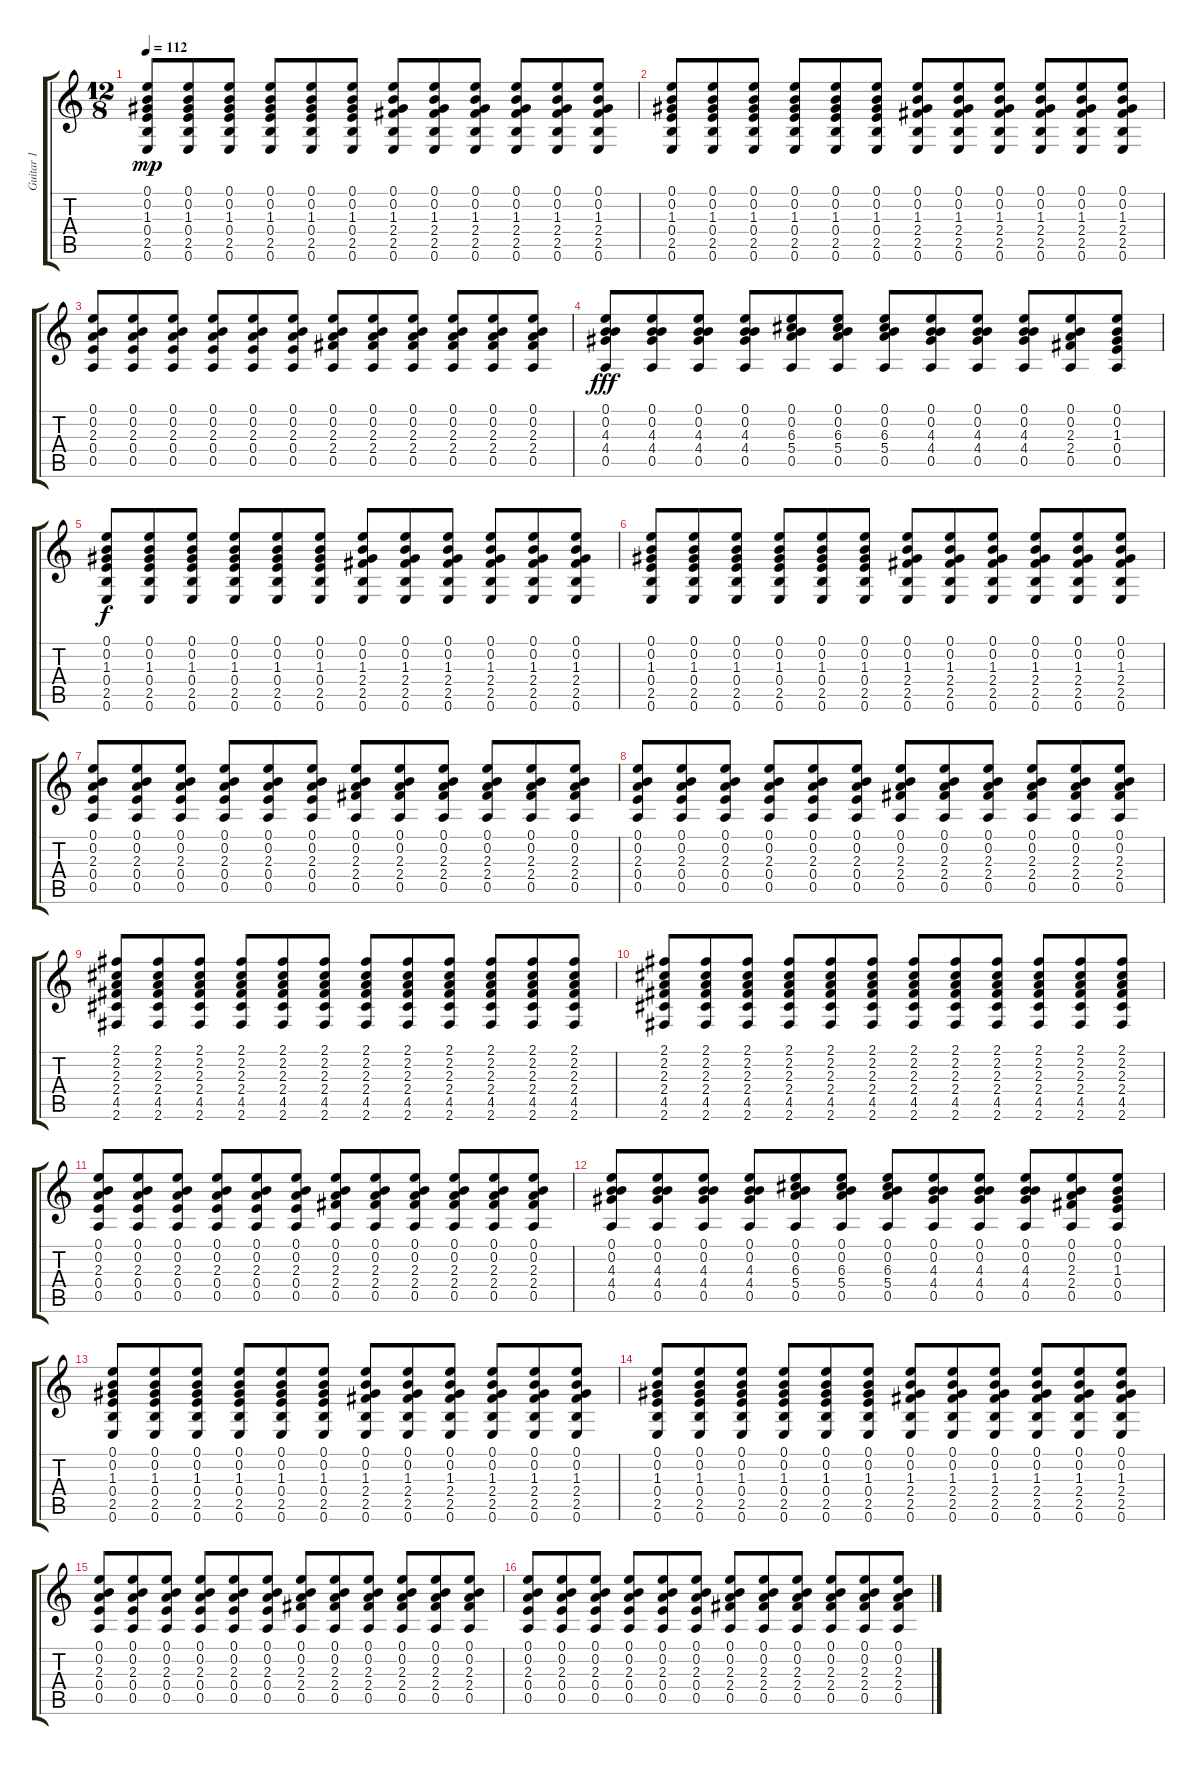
\track ("Guitar 1" "Guitar 1") {instrument acousticguitarnylon}
\staff {score tabs}
\tuning (E4 B3 G3 E3 A2 E2) {hide}
\ts (12 8)
\tempo 112
\clef g2
\ks c
(0.1 0.2 1.3 0.4 2.5 0.6).8{dy mp} (0.1 0.2 1.3 0.4 2.5 0.6).8 (0.1 0.2 1.3 0.4 2.5 0.6).8 (0.1 0.2 1.3 0.4 2.5 0.6).8 (0.1 0.2 1.3 0.4 2.5 0.6).8 (0.1 0.2 1.3 0.4 2.5 0.6).8 (0.1 0.2 1.3 2.4 2.5 0.6).8 (0.1 0.2 1.3 2.4 2.5 0.6).8 (0.1 0.2 1.3 2.4 2.5 0.6).8 (0.1 0.2 1.3 2.4 2.5 0.6).8 (0.1 0.2 1.3 2.4 2.5 0.6).8 (0.1 0.2 1.3 2.4 2.5 0.6).8 |
(0.1 0.2 1.3 0.4 2.5 0.6).8 (0.1 0.2 1.3 0.4 2.5 0.6).8 (0.1 0.2 1.3 0.4 2.5 0.6).8 (0.1 0.2 1.3 0.4 2.5 0.6).8 (0.1 0.2 1.3 0.4 2.5 0.6).8 (0.1 0.2 1.3 0.4 2.5 0.6).8 (0.1 0.2 1.3 2.4 2.5 0.6).8 (0.1 0.2 1.3 2.4 2.5 0.6).8 (0.1 0.2 1.3 2.4 2.5 0.6).8 (0.1 0.2 1.3 2.4 2.5 0.6).8 (0.1 0.2 1.3 2.4 2.5 0.6).8 (0.1 0.2 1.3 2.4 2.5 0.6).8 |
(0.1 0.2 2.3 0.4 0.5).8 (0.1 0.2 2.3 0.4 0.5).8 (0.1 0.2 2.3 0.4 0.5).8 (0.1 0.2 2.3 0.4 0.5).8 (0.1 0.2 2.3 0.4 0.5).8 (0.1 0.2 2.3 0.4 0.5).8 (0.1 0.2 2.3 2.4 0.5).8 (0.1 0.2 2.3 2.4 0.5).8 (0.1 0.2 2.3 2.4 0.5).8 (0.1 0.2 2.3 2.4 0.5).8 (0.1 0.2 2.3 2.4 0.5).8 (0.1 0.2 2.3 2.4 0.5).8 |
(0.1 0.2 4.3 4.4 0.5).8{dy fff} (0.1 0.2 4.3 4.4 0.5).8 (0.1 0.2 4.3 4.4 0.5).8 (0.1 0.2 4.3 4.4 0.5).8 (0.1 0.2 6.3 5.4 0.5).8 (0.1 0.2 6.3 5.4 0.5).8 (0.1 0.2 6.3 5.4 0.5).8 (0.1 0.2 4.3 4.4 0.5).8 (0.1 0.2 4.3 4.4 0.5).8 (0.1 0.2 4.3 4.4 0.5).8 (0.1 0.2 2.3 2.4 0.5).8 (0.1 0.2 1.3 0.4 0.5).8 |
(0.1 0.2 1.3 0.4 2.5 0.6).8{dy f} (0.1 0.2 1.3 0.4 2.5 0.6).8 (0.1 0.2 1.3 0.4 2.5 0.6).8 (0.1 0.2 1.3 0.4 2.5 0.6).8 (0.1 0.2 1.3 0.4 2.5 0.6).8 (0.1 0.2 1.3 0.4 2.5 0.6).8 (0.1 0.2 1.3 2.4 2.5 0.6).8 (0.1 0.2 1.3 2.4 2.5 0.6).8 (0.1 0.2 1.3 2.4 2.5 0.6).8 (0.1 0.2 1.3 2.4 2.5 0.6).8 (0.1 0.2 1.3 2.4 2.5 0.6).8 (0.1 0.2 1.3 2.4 2.5 0.6).8 |
(0.1 0.2 1.3 0.4 2.5 0.6).8 (0.1 0.2 1.3 0.4 2.5 0.6).8 (0.1 0.2 1.3 0.4 2.5 0.6).8 (0.1 0.2 1.3 0.4 2.5 0.6).8 (0.1 0.2 1.3 0.4 2.5 0.6).8 (0.1 0.2 1.3 0.4 2.5 0.6).8 (0.1 0.2 1.3 2.4 2.5 0.6).8 (0.1 0.2 1.3 2.4 2.5 0.6).8 (0.1 0.2 1.3 2.4 2.5 0.6).8 (0.1 0.2 1.3 2.4 2.5 0.6).8 (0.1 0.2 1.3 2.4 2.5 0.6).8 (0.1 0.2 1.3 2.4 2.5 0.6).8 |
(0.1 0.2 2.3 0.4 0.5).8 (0.1 0.2 2.3 0.4 0.5).8 (0.1 0.2 2.3 0.4 0.5).8 (0.1 0.2 2.3 0.4 0.5).8 (0.1 0.2 2.3 0.4 0.5).8 (0.1 0.2 2.3 0.4 0.5).8 (0.1 0.2 2.3 2.4 0.5).8 (0.1 0.2 2.3 2.4 0.5).8 (0.1 0.2 2.3 2.4 0.5).8 (0.1 0.2 2.3 2.4 0.5).8 (0.1 0.2 2.3 2.4 0.5).8 (0.1 0.2 2.3 2.4 0.5).8 |
(0.1 0.2 2.3 0.4 0.5).8 (0.1 0.2 2.3 0.4 0.5).8 (0.1 0.2 2.3 0.4 0.5).8 (0.1 0.2 2.3 0.4 0.5).8 (0.1 0.2 2.3 0.4 0.5).8 (0.1 0.2 2.3 0.4 0.5).8 (0.1 0.2 2.3 2.4 0.5).8 (0.1 0.2 2.3 2.4 0.5).8 (0.1 0.2 2.3 2.4 0.5).8 (0.1 0.2 2.3 2.4 0.5).8 (0.1 0.2 2.3 2.4 0.5).8 (0.1 0.2 2.3 2.4 0.5).8 |
(2.1 2.2 2.3 2.4 4.5 2.6).8 (2.1 2.2 2.3 2.4 4.5 2.6).8 (2.1 2.2 2.3 2.4 4.5 2.6).8 (2.1 2.2 2.3 2.4 4.5 2.6).8 (2.1 2.2 2.3 2.4 4.5 2.6).8 (2.1 2.2 2.3 2.4 4.5 2.6).8 (2.1 2.2 2.3 2.4 4.5 2.6).8 (2.1 2.2 2.3 2.4 4.5 2.6).8 (2.1 2.2 2.3 2.4 4.5 2.6).8 (2.1 2.2 2.3 2.4 4.5 2.6).8 (2.1 2.2 2.3 2.4 4.5 2.6).8 (2.1 2.2 2.3 2.4 4.5 2.6).8 |
(2.1 2.2 2.3 2.4 4.5 2.6).8 (2.1 2.2 2.3 2.4 4.5 2.6).8 (2.1 2.2 2.3 2.4 4.5 2.6).8 (2.1 2.2 2.3 2.4 4.5 2.6).8 (2.1 2.2 2.3 2.4 4.5 2.6).8 (2.1 2.2 2.3 2.4 4.5 2.6).8 (2.1 2.2 2.3 2.4 4.5 2.6).8 (2.1 2.2 2.3 2.4 4.5 2.6).8 (2.1 2.2 2.3 2.4 4.5 2.6).8 (2.1 2.2 2.3 2.4 4.5 2.6).8 (2.1 2.2 2.3 2.4 4.5 2.6).8 (2.1 2.2 2.3 2.4 4.5 2.6).8 |
(0.1 0.2 2.3 0.4 0.5).8 (0.1 0.2 2.3 0.4 0.5).8 (0.1 0.2 2.3 0.4 0.5).8 (0.1 0.2 2.3 0.4 0.5).8 (0.1 0.2 2.3 0.4 0.5).8 (0.1 0.2 2.3 0.4 0.5).8 (0.1 0.2 2.3 2.4 0.5).8 (0.1 0.2 2.3 2.4 0.5).8 (0.1 0.2 2.3 2.4 0.5).8 (0.1 0.2 2.3 2.4 0.5).8 (0.1 0.2 2.3 2.4 0.5).8 (0.1 0.2 2.3 2.4 0.5).8 |
(0.1 0.2 4.3 4.4 0.5).8 (0.1 0.2 4.3 4.4 0.5).8 (0.1 0.2 4.3 4.4 0.5).8 (0.1 0.2 4.3 4.4 0.5).8 (0.1 0.2 6.3 5.4 0.5).8 (0.1 0.2 6.3 5.4 0.5).8 (0.1 0.2 6.3 5.4 0.5).8 (0.1 0.2 4.3 4.4 0.5).8 (0.1 0.2 4.3 4.4 0.5).8 (0.1 0.2 4.3 4.4 0.5).8 (0.1 0.2 2.3 2.4 0.5).8 (0.1 0.2 1.3 0.4 0.5).8 |
(0.1 0.2 1.3 0.4 2.5 0.6).8 (0.1 0.2 1.3 0.4 2.5 0.6).8 (0.1 0.2 1.3 0.4 2.5 0.6).8 (0.1 0.2 1.3 0.4 2.5 0.6).8 (0.1 0.2 1.3 0.4 2.5 0.6).8 (0.1 0.2 1.3 0.4 2.5 0.6).8 (0.1 0.2 1.3 2.4 2.5 0.6).8 (0.1 0.2 1.3 2.4 2.5 0.6).8 (0.1 0.2 1.3 2.4 2.5 0.6).8 (0.1 0.2 1.3 2.4 2.5 0.6).8 (0.1 0.2 1.3 2.4 2.5 0.6).8 (0.1 0.2 1.3 2.4 2.5 0.6).8 |
(0.1 0.2 1.3 0.4 2.5 0.6).8 (0.1 0.2 1.3 0.4 2.5 0.6).8 (0.1 0.2 1.3 0.4 2.5 0.6).8 (0.1 0.2 1.3 0.4 2.5 0.6).8 (0.1 0.2 1.3 0.4 2.5 0.6).8 (0.1 0.2 1.3 0.4 2.5 0.6).8 (0.1 0.2 1.3 2.4 2.5 0.6).8 (0.1 0.2 1.3 2.4 2.5 0.6).8 (0.1 0.2 1.3 2.4 2.5 0.6).8 (0.1 0.2 1.3 2.4 2.5 0.6).8 (0.1 0.2 1.3 2.4 2.5 0.6).8 (0.1 0.2 1.3 2.4 2.5 0.6).8 |
(0.1 0.2 2.3 0.4 0.5).8 (0.1 0.2 2.3 0.4 0.5).8 (0.1 0.2 2.3 0.4 0.5).8 (0.1 0.2 2.3 0.4 0.5).8 (0.1 0.2 2.3 0.4 0.5).8 (0.1 0.2 2.3 0.4 0.5).8 (0.1 0.2 2.3 2.4 0.5).8 (0.1 0.2 2.3 2.4 0.5).8 (0.1 0.2 2.3 2.4 0.5).8 (0.1 0.2 2.3 2.4 0.5).8 (0.1 0.2 2.3 2.4 0.5).8 (0.1 0.2 2.3 2.4 0.5).8 |
(0.1 0.2 2.3 0.4 0.5).8 (0.1 0.2 2.3 0.4 0.5).8 (0.1 0.2 2.3 0.4 0.5).8 (0.1 0.2 2.3 0.4 0.5).8 (0.1 0.2 2.3 0.4 0.5).8 (0.1 0.2 2.3 0.4 0.5).8 (0.1 0.2 2.3 2.4 0.5).8 (0.1 0.2 2.3 2.4 0.5).8 (0.1 0.2 2.3 2.4 0.5).8 (0.1 0.2 2.3 2.4 0.5).8 (0.1 0.2 2.3 2.4 0.5).8 (0.1 0.2 2.3 2.4 0.5).8
